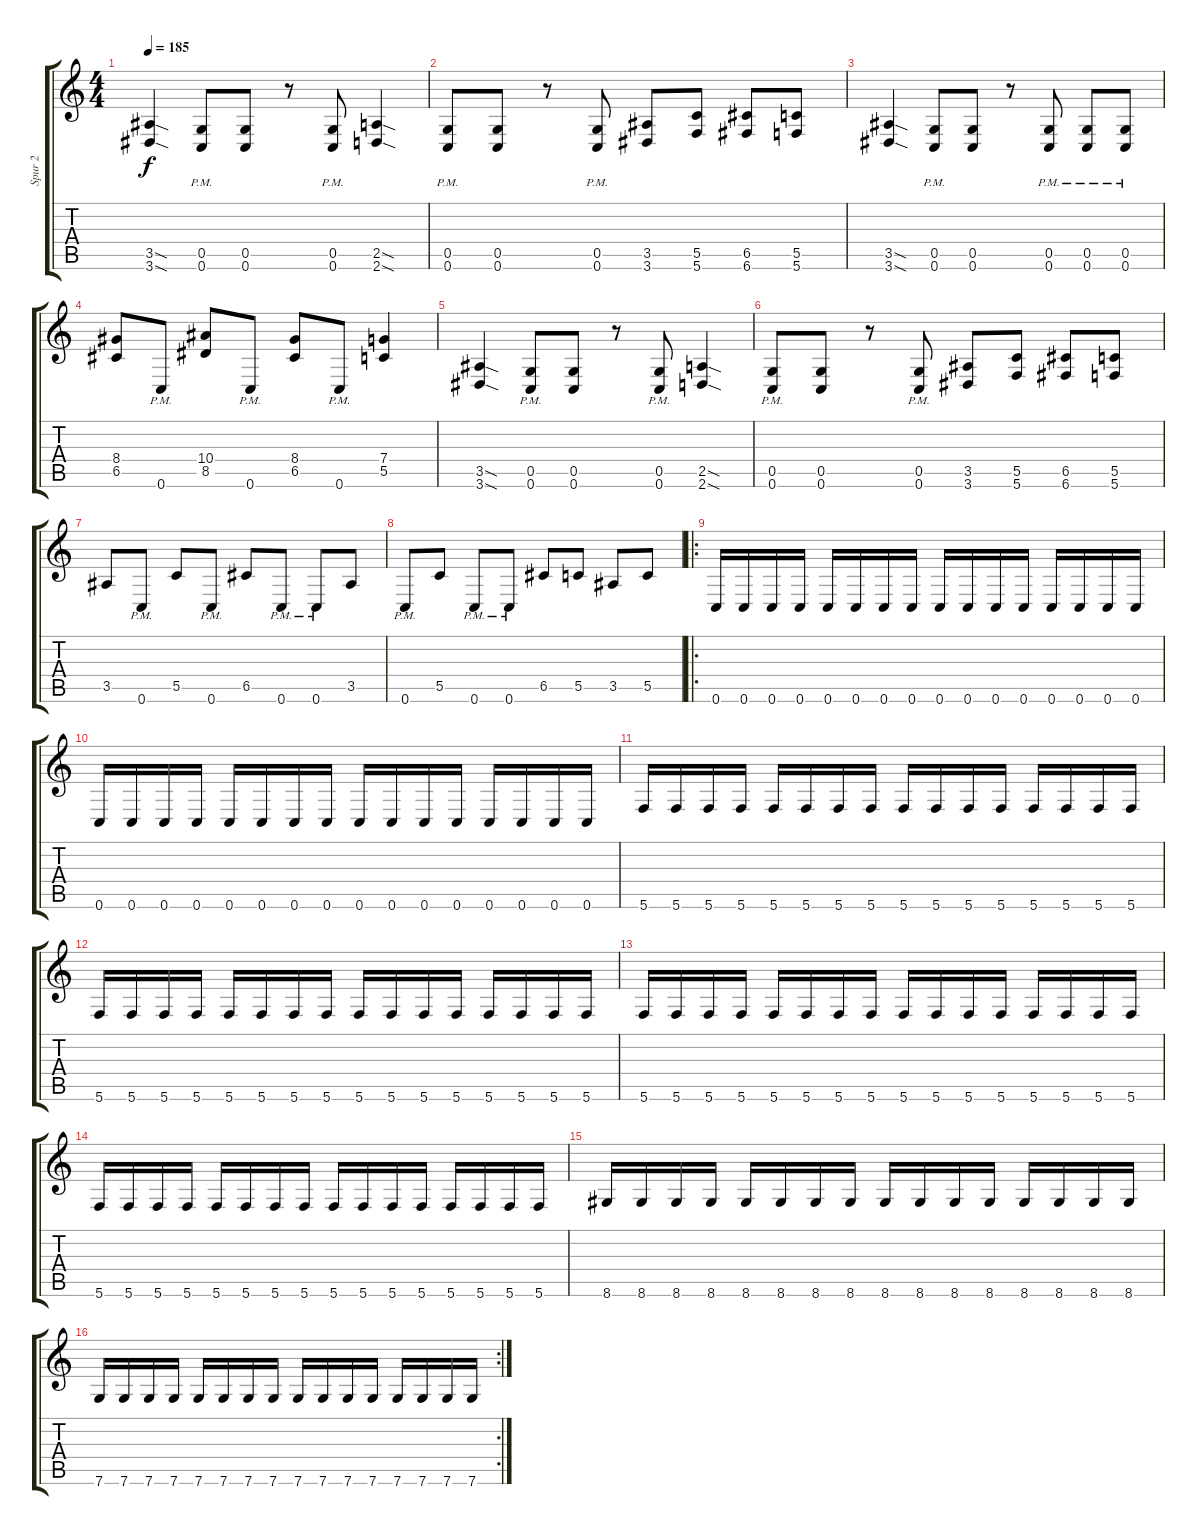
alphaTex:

\track ("Spur 2" "Spur 2") {instrument distortionguitar}
\staff {score tabs}
\tuning (D4 A3 F3 C3 G2 C2) {hide}
\ts (4 4)
\tempo 185
\clef g2
\ks c
(3.5{sod} 3.6{sod}).4{dy f} (0.5{pm} 0.6{pm}).8 (0.5 0.6).8 r.8 (0.5{pm} 0.6{pm}).8 (2.5{sod} 2.6{sod}).4 |
(0.5{pm} 0.6{pm}).8 (0.5 0.6).8 r.8 (0.5{pm} 0.6{pm}).8 (3.5 3.6).8 (5.5 5.6).8 (6.5 6.6).8 (5.5 5.6).8 |
(3.5{sod} 3.6{sod}).4 (0.5{pm} 0.6{pm}).8 (0.5 0.6).8 r.8 (0.5{pm} 0.6{pm}).8 (0.5{pm} 0.6{pm}).8 (0.5{pm} 0.6{pm}).8 |
(8.4 6.5).8 0.6{pm}.8 (10.4 8.5).8 0.6{pm}.8 (8.4 6.5).8 0.6{pm}.8 (7.4 5.5).4 |
(3.5{sod} 3.6{sod}).4 (0.5{pm} 0.6{pm}).8 (0.5 0.6).8 r.8 (0.5{pm} 0.6{pm}).8 (2.5{sod} 2.6{sod}).4 |
(0.5{pm} 0.6{pm}).8 (0.5 0.6).8 r.8 (0.5{pm} 0.6{pm}).8 (3.5 3.6).8 (5.5 5.6).8 (6.5 6.6).8 (5.5 5.6).8 |
3.5.8 0.6{pm}.8 5.5.8 0.6{pm}.8 6.5.8 0.6{pm}.8 0.6{pm}.8 3.5.8 |
0.6{pm}.8 5.5.8 0.6{pm}.8 0.6{pm}.8 6.5.8 5.5.8 3.5.8 5.5.8 |
\ro
0.6.16 0.6.16 0.6.16 0.6.16 0.6.16 0.6.16 0.6.16 0.6.16 0.6.16 0.6.16 0.6.16 0.6.16 0.6.16 0.6.16 0.6.16 0.6.16 |
0.6.16 0.6.16 0.6.16 0.6.16 0.6.16 0.6.16 0.6.16 0.6.16 0.6.16 0.6.16 0.6.16 0.6.16 0.6.16 0.6.16 0.6.16 0.6.16 |
5.6.16 5.6.16 5.6.16 5.6.16 5.6.16 5.6.16 5.6.16 5.6.16 5.6.16 5.6.16 5.6.16 5.6.16 5.6.16 5.6.16 5.6.16 5.6.16 |
5.6.16 5.6.16 5.6.16 5.6.16 5.6.16 5.6.16 5.6.16 5.6.16 5.6.16 5.6.16 5.6.16 5.6.16 5.6.16 5.6.16 5.6.16 5.6.16 |
5.6.16 5.6.16 5.6.16 5.6.16 5.6.16 5.6.16 5.6.16 5.6.16 5.6.16 5.6.16 5.6.16 5.6.16 5.6.16 5.6.16 5.6.16 5.6.16 |
5.6.16 5.6.16 5.6.16 5.6.16 5.6.16 5.6.16 5.6.16 5.6.16 5.6.16 5.6.16 5.6.16 5.6.16 5.6.16 5.6.16 5.6.16 5.6.16 |
8.6.16 8.6.16 8.6.16 8.6.16 8.6.16 8.6.16 8.6.16 8.6.16 8.6.16 8.6.16 8.6.16 8.6.16 8.6.16 8.6.16 8.6.16 8.6.16 |
\rc 2
7.6.16 7.6.16 7.6.16 7.6.16 7.6.16 7.6.16 7.6.16 7.6.16 7.6.16 7.6.16 7.6.16 7.6.16 7.6.16 7.6.16 7.6.16 7.6.16
